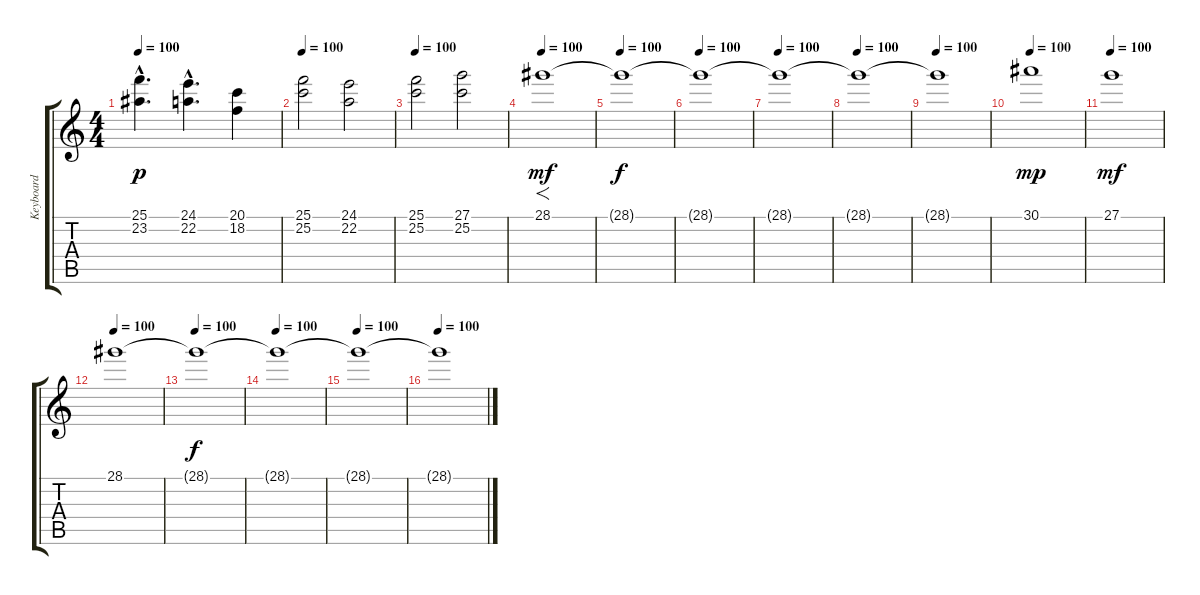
\track ("Keyboard" "Keyboard") {instrument stringensemble1}
\staff {score tabs}
\tuning (E4 B3 G3 D3 A2 E2) {hide}
\ts (4 4)
\tempo 100
\clef g2
\ks c
(25.1{hac} 23.2{hac}).4{d dy p} (24.1{hac} 22.2{hac}).4{d} (20.1 18.2).4 |
\tempo 100
(25.1 25.2).2 (24.1 22.2).2 |
\tempo 100
(25.1 25.2).2 (27.1 25.2).2 |
\tempo 100
28.1.1{f dy mf volume 11 balance 11 instrument stringensemble1} |
\tempo 100
28.1{t}.1{dy f} |
\tempo 100
28.1{t}.1{volume 4} |
\tempo 100
28.1{t}.1 |
\tempo 100
28.1{t}.1{volume 11} |
\tempo 100
28.1{t}.1 |
\tempo 100
30.1.1{dy mp} |
\tempo 100
27.1.1{dy mf} |
\tempo 100
28.1.1{volume 11 balance 11 instrument stringensemble1} |
\tempo 100
28.1{t}.1{dy f} |
\tempo 100
28.1{t}.1{volume 4} |
\tempo 100
28.1{t}.1 |
\tempo 100
28.1{t}.1{volume 11}
